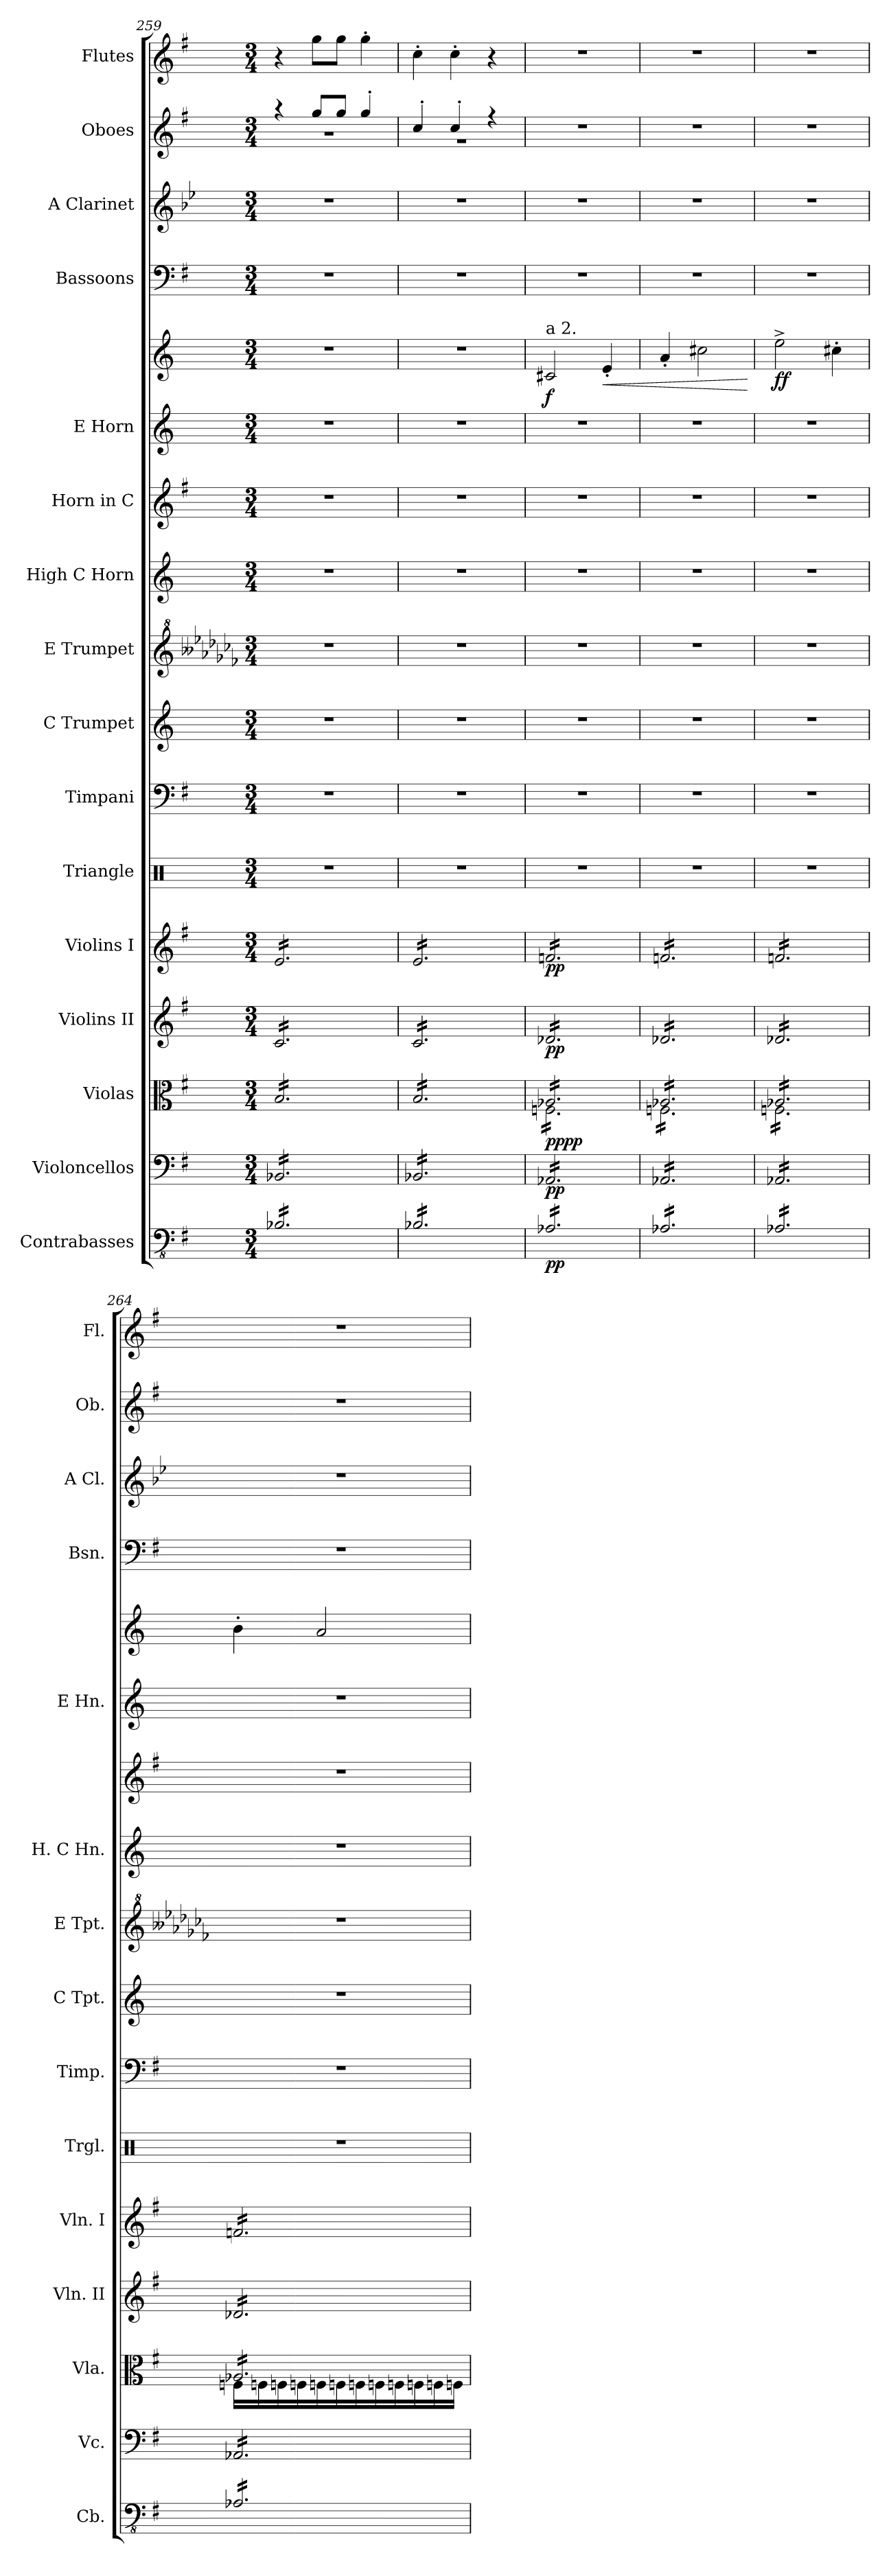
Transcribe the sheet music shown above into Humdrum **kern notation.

**kern	**dynam	**kern	**dynam	**kern	**dynam	**kern	**dynam	**kern	**dynam	**kern	**kern	**kern	**kern	**kern	**kern	**kern	**kern	**dynam	**kern	**kern	**kern	**kern
*part16	*part16	*part15	*part15	*part14	*part14	*part13	*part13	*part12	*part12	*part11	*part10	*part9	*part8	*part7	*part6	*part5	*part5	*part5	*part4	*part3	*part2	*part1
*staff17	*staff17	*staff16	*staff16	*staff15	*staff15	*staff14	*staff14	*staff13	*staff13	*staff12	*staff11	*staff10	*staff9	*staff8	*staff7	*staff6	*staff5	*staff5/6	*staff4	*staff3	*staff2	*staff1
*I"Contrabasses	*	*I"Violoncellos	*	*I"Violas	*	*I"Violins II	*	*I"Violins I	*	*I"Triangle	*I"Timpani	*I"C Trumpet	*I"E Trumpet	*I"High C Horn	*I"Horn in C	*I"E Horn	*	*	*I"Bassoons	*I"A Clarinet	*I"Oboes	*I"Flutes
*I'Cb.	*	*I'Vc.	*	*I'Vla.	*	*I'Vln. II	*	*I'Vln. I	*	*I'Trgl.	*I'Timp.	*I'C Tpt.	*I'E Tpt.	*I'H. C Hn.	*	*I'E Hn.	*	*	*I'Bsn.	*I'A Cl.	*I'Ob.	*I'Fl.
*clefFv4	*	*clefF4	*	*clefC3	*	*clefG2	*	*clefG2	*	*clefX	*clefF4	*clefG2	*clefG^2	*clefG2	*clefG2	*clefG2	*clefG2	*	*clefF4	*clefG2	*clefG2	*clefG2
*ITrd7c12	*	*	*	*	*	*	*	*	*	*	*	*	*ITrd-3c-4	*ITrd7c12	*ITrd7c12	*ITrd5c8	*ITrd5c8	*	*	*ITrd2c3	*	*
*k[f#]	*	*k[f#]	*	*k[f#]	*	*k[f#]	*	*k[f#]	*	*k[]	*k[f#]	*k[]	*k[b--e-a-d-g-c-f-]	*k[]	*k[f#]	*k[f#c#g#d#]	*k[f#c#g#d#]	*	*k[f#]	*k[f#]	*k[f#]	*k[f#]
*M3/4	*	*M3/4	*	*M3/4	*	*M3/4	*	*M3/4	*	*M3/4	*M3/4	*M3/4	*M3/4	*M3/4	*M3/4	*M3/4	*M3/4	*	*M3/4	*M3/4	*M3/4	*M3/4
=259	=259	=259	=259	=259	=259	=259	=259	=259	=259	=259	=259	=259	=259	=259	=259	=259	=259	=259	=259	=259	=259	=259
*	*	*	*	*	*	*	*	*	*	*	*	*	*	*	*	*	*	*	*	*	*^	*
*tremolo	*	*	*	*	*	*	*	*	*	*	*	*	*	*	*	*	*	*	*	*	*	*	*
*	*	*tremolo	*	*	*	*	*	*	*	*	*	*	*	*	*	*	*	*	*	*	*	*	*
*	*	*	*	*tremolo	*	*	*	*	*	*	*	*	*	*	*	*	*	*	*	*	*	*	*
*	*	*	*	*	*	*tremolo	*	*	*	*	*	*	*	*	*	*	*	*	*	*	*	*	*
*	*	*	*	*	*	*	*	*tremolo	*	*	*	*	*	*	*	*	*	*	*	*	*	*	*
16BBB-X/LL	.	16BB-X/LL	.	16B/LL	.	16c/LL	.	16e/LL	.	2.r	2.r	2.r	2.r	2.r	2.r	2.r	2.r	.	2.r	2.r	4r	2.r	4r
16BBB-X/	.	16BB-X/	.	16B/	.	16c/	.	16e/	.	.	.	.	.	.	.	.	.	.	.	.	.	.	.
16BBB-X/	.	16BB-X/	.	16B/	.	16c/	.	16e/	.	.	.	.	.	.	.	.	.	.	.	.	.	.	.
16BBB-X/	.	16BB-X/	.	16B/	.	16c/	.	16e/	.	.	.	.	.	.	.	.	.	.	.	.	.	.	.
16BBB-X/	.	16BB-X/	.	16B/	.	16c/	.	16e/	.	.	.	.	.	.	.	.	.	.	.	.	8gg/L	.	8gg\L
16BBB-X/	.	16BB-X/	.	16B/	.	16c/	.	16e/	.	.	.	.	.	.	.	.	.	.	.	.	.	.	.
16BBB-X/	.	16BB-X/	.	16B/	.	16c/	.	16e/	.	.	.	.	.	.	.	.	.	.	.	.	8gg/J	.	8gg\J
16BBB-X/	.	16BB-X/	.	16B/	.	16c/	.	16e/	.	.	.	.	.	.	.	.	.	.	.	.	.	.	.
16BBB-X/	.	16BB-X/	.	16B/	.	16c/	.	16e/	.	.	.	.	.	.	.	.	.	.	.	.	4gg'/	.	4gg'\
16BBB-X/	.	16BB-X/	.	16B/	.	16c/	.	16e/	.	.	.	.	.	.	.	.	.	.	.	.	.	.	.
16BBB-X/	.	16BB-X/	.	16B/	.	16c/	.	16e/	.	.	.	.	.	.	.	.	.	.	.	.	.	.	.
16BBB-X/JJ	.	16BB-X/JJ	.	16B/JJ	.	16c/JJ	.	16e/JJ	.	.	.	.	.	.	.	.	.	.	.	.	.	.	.
=260	=260	=260	=260	=260	=260	=260	=260	=260	=260	=260	=260	=260	=260	=260	=260	=260	=260	=260	=260	=260	=260	=260	=260
16BBB-X/LL	.	16BB-X/LL	.	16B/LL	.	16c/LL	.	16e/LL	.	2.r	2.r	2.r	2.r	2.r	2.r	2.r	2.r	.	2.r	2.r	4cc'/	2.r	4cc'\
16BBB-X/	.	16BB-X/	.	16B/	.	16c/	.	16e/	.	.	.	.	.	.	.	.	.	.	.	.	.	.	.
16BBB-X/	.	16BB-X/	.	16B/	.	16c/	.	16e/	.	.	.	.	.	.	.	.	.	.	.	.	.	.	.
16BBB-X/	.	16BB-X/	.	16B/	.	16c/	.	16e/	.	.	.	.	.	.	.	.	.	.	.	.	.	.	.
16BBB-X/	.	16BB-X/	.	16B/	.	16c/	.	16e/	.	.	.	.	.	.	.	.	.	.	.	.	4cc'/	.	4cc'\
16BBB-X/	.	16BB-X/	.	16B/	.	16c/	.	16e/	.	.	.	.	.	.	.	.	.	.	.	.	.	.	.
16BBB-X/	.	16BB-X/	.	16B/	.	16c/	.	16e/	.	.	.	.	.	.	.	.	.	.	.	.	.	.	.
16BBB-X/	.	16BB-X/	.	16B/	.	16c/	.	16e/	.	.	.	.	.	.	.	.	.	.	.	.	.	.	.
16BBB-X/	.	16BB-X/	.	16B/	.	16c/	.	16e/	.	.	.	.	.	.	.	.	.	.	.	.	4r	.	4r
16BBB-X/	.	16BB-X/	.	16B/	.	16c/	.	16e/	.	.	.	.	.	.	.	.	.	.	.	.	.	.	.
16BBB-X/	.	16BB-X/	.	16B/	.	16c/	.	16e/	.	.	.	.	.	.	.	.	.	.	.	.	.	.	.
16BBB-X/JJ	.	16BB-X/JJ	.	16B/JJ	.	16c/JJ	.	16e/JJ	.	.	.	.	.	.	.	.	.	.	.	.	.	.	.
*	*	*	*	*	*	*	*	*	*	*	*	*	*	*	*	*	*	*	*	*	*v	*v	*
=261	=261	=261	=261	=261	=261	=261	=261	=261	=261	=261	=261	=261	=261	=261	=261	=261	=261	=261	=261	=261	=261	=261
*	*	*	*	*^	*	*	*	*	*	*	*	*	*	*	*	*	*	*	*	*	*	*
!	!	!	!	!	!	!	!	!	!	!	!	!	!	!	!	!	!	!LO:TX:a:t=a 2.	!	!	!	!	!
!	!LO:DY:b	!	!LO:DY:b	!	!	!LO:DY:b	!	!	!	!	!	!	!	!	!	!	!	!	!	!	!	!	!
!	!	!	!	!	!	!LO:DY:n=1:b	!	!LO:DY:b	!	!LO:DY:b	!	!	!	!	!	!	!	!	!LO:DY:b	!	!	!	!
16AAA-X/LL	pp	16AA-X/LL	pp	16A-X/LL	16Fn\LL	pp pp	16d-X/LL	pp	16fn/LL	pp	2.r	2.r	2.r	2.r	2.r	2.r	2.r	2E#X/	f	2.r	2.r	2.r	2.r
16AAA-X/	.	16AA-X/	.	16A-X/	16Fn\	.	16d-X/	.	16fn/	.	.	.	.	.	.	.	.	.	.	.	.	.	.
16AAA-X/	.	16AA-X/	.	16A-X/	16Fn\	.	16d-X/	.	16fn/	.	.	.	.	.	.	.	.	.	.	.	.	.	.
16AAA-X/	.	16AA-X/	.	16A-X/	16Fn\	.	16d-X/	.	16fn/	.	.	.	.	.	.	.	.	.	.	.	.	.	.
16AAA-X/	.	16AA-X/	.	16A-X/	16Fn\	.	16d-X/	.	16fn/	.	.	.	.	.	.	.	.	.	.	.	.	.	.
16AAA-X/	.	16AA-X/	.	16A-X/	16Fn\	.	16d-X/	.	16fn/	.	.	.	.	.	.	.	.	.	.	.	.	.	.
16AAA-X/	.	16AA-X/	.	16A-X/	16Fn\	.	16d-X/	.	16fn/	.	.	.	.	.	.	.	.	.	.	.	.	.	.
16AAA-X/	.	16AA-X/	.	16A-X/	16Fn\	.	16d-X/	.	16fn/	.	.	.	.	.	.	.	.	.	.	.	.	.	.
!	!	!	!	!	!	!	!	!	!	!	!	!	!	!	!	!	!	!	!LO:HP:b	!	!	!	!
16AAA-X/	.	16AA-X/	.	16A-X/	16Fn\	.	16d-X/	.	16fn/	.	.	.	.	.	.	.	.	4G#'/	<	.	.	.	.
16AAA-X/	.	16AA-X/	.	16A-X/	16Fn\	.	16d-X/	.	16fn/	.	.	.	.	.	.	.	.	.	.	.	.	.	.
16AAA-X/	.	16AA-X/	.	16A-X/	16Fn\	.	16d-X/	.	16fn/	.	.	.	.	.	.	.	.	.	.	.	.	.	.
16AAA-X/JJ	.	16AA-X/JJ	.	16A-X/JJ	16Fn\JJ	.	16d-X/JJ	.	16fn/JJ	.	.	.	.	.	.	.	.	.	.	.	.	.	.
!!LO:PB:g=z
=262	=262	=262	=262	=262	=262	=262	=262	=262	=262	=262	=262	=262	=262	=262	=262	=262	=262	=262	=262	=262	=262	=262	=262
16AAA-X/LL	.	16AA-X/LL	.	16A-X/LL	16Fn\LL	.	16d-X/LL	.	16fn/LL	.	2.r	2.r	2.r	2.r	2.r	2.r	2.r	4c#'/	.	2.r	2.r	2.r	2.r
16AAA-X/	.	16AA-X/	.	16A-X/	16Fn\	.	16d-X/	.	16fn/	.	.	.	.	.	.	.	.	.	.	.	.	.	.
16AAA-X/	.	16AA-X/	.	16A-X/	16Fn\	.	16d-X/	.	16fn/	.	.	.	.	.	.	.	.	.	.	.	.	.	.
16AAA-X/	.	16AA-X/	.	16A-X/	16Fn\	.	16d-X/	.	16fn/	.	.	.	.	.	.	.	.	.	.	.	.	.	.
16AAA-X/	.	16AA-X/	.	16A-X/	16Fn\	.	16d-X/	.	16fn/	.	.	.	.	.	.	.	.	2e#X\	.	.	.	.	.
16AAA-X/	.	16AA-X/	.	16A-X/	16Fn\	.	16d-X/	.	16fn/	.	.	.	.	.	.	.	.	.	.	.	.	.	.
16AAA-X/	.	16AA-X/	.	16A-X/	16Fn\	.	16d-X/	.	16fn/	.	.	.	.	.	.	.	.	.	.	.	.	.	.
16AAA-X/	.	16AA-X/	.	16A-X/	16Fn\	.	16d-X/	.	16fn/	.	.	.	.	.	.	.	.	.	.	.	.	.	.
16AAA-X/	.	16AA-X/	.	16A-X/	16Fn\	.	16d-X/	.	16fn/	.	.	.	.	.	.	.	.	.	.	.	.	.	.
16AAA-X/	.	16AA-X/	.	16A-X/	16Fn\	.	16d-X/	.	16fn/	.	.	.	.	.	.	.	.	.	.	.	.	.	.
16AAA-X/	.	16AA-X/	.	16A-X/	16Fn\	.	16d-X/	.	16fn/	.	.	.	.	.	.	.	.	.	.	.	.	.	.
16AAA-X/JJ	.	16AA-X/JJ	.	16A-X/JJ	16Fn\JJ	.	16d-X/JJ	.	16fn/JJ	.	.	.	.	.	.	.	.	.	.	.	.	.	.
*	*	*	*	*v	*v	*	*	*	*	*	*	*	*	*	*	*	*	*	*	*	*	*	*
.	.	.	.	.	.	.	.	.	.	.	.	.	.	.	.	.	.	[	.	.	.	.
=263	=263	=263	=263	=263	=263	=263	=263	=263	=263	=263	=263	=263	=263	=263	=263	=263	=263	=263	=263	=263	=263	=263
*	*	*	*	*^	*	*	*	*	*	*	*	*	*	*	*	*	*	*	*	*	*	*
!	!	!	!	!	!	!	!	!	!	!	!	!	!	!	!	!	!	!	!LO:DY:b	!	!	!	!
16AAA-X/LL	.	16AA-X/LL	.	16A-X/LL	16Fn\LL	.	16d-X/LL	.	16fn/LL	.	2.r	2.r	2.r	2.r	2.r	2.r	2.r	2g#^\	ff	2.r	2.r	2.r	2.r
16AAA-X/	.	16AA-X/	.	16A-X/	16Fn\	.	16d-X/	.	16fn/	.	.	.	.	.	.	.	.	.	.	.	.	.	.
16AAA-X/	.	16AA-X/	.	16A-X/	16Fn\	.	16d-X/	.	16fn/	.	.	.	.	.	.	.	.	.	.	.	.	.	.
16AAA-X/	.	16AA-X/	.	16A-X/	16Fn\	.	16d-X/	.	16fn/	.	.	.	.	.	.	.	.	.	.	.	.	.	.
16AAA-X/	.	16AA-X/	.	16A-X/	16Fn\	.	16d-X/	.	16fn/	.	.	.	.	.	.	.	.	.	.	.	.	.	.
16AAA-X/	.	16AA-X/	.	16A-X/	16Fn\	.	16d-X/	.	16fn/	.	.	.	.	.	.	.	.	.	.	.	.	.	.
16AAA-X/	.	16AA-X/	.	16A-X/	16Fn\	.	16d-X/	.	16fn/	.	.	.	.	.	.	.	.	.	.	.	.	.	.
16AAA-X/	.	16AA-X/	.	16A-X/	16Fn\	.	16d-X/	.	16fn/	.	.	.	.	.	.	.	.	.	.	.	.	.	.
16AAA-X/	.	16AA-X/	.	16A-X/	16Fn\	.	16d-X/	.	16fn/	.	.	.	.	.	.	.	.	4e#X'\	.	.	.	.	.
16AAA-X/	.	16AA-X/	.	16A-X/	16Fn\	.	16d-X/	.	16fn/	.	.	.	.	.	.	.	.	.	.	.	.	.	.
16AAA-X/	.	16AA-X/	.	16A-X/	16Fn\	.	16d-X/	.	16fn/	.	.	.	.	.	.	.	.	.	.	.	.	.	.
16AAA-X/JJ	.	16AA-X/JJ	.	16A-X/JJ	16Fn\JJ	.	16d-X/JJ	.	16fn/JJ	.	.	.	.	.	.	.	.	.	.	.	.	.	.
=264	=264	=264	=264	=264	=264	=264	=264	=264	=264	=264	=264	=264	=264	=264	=264	=264	=264	=264	=264	=264	=264	=264	=264
16AAA-X/LL	.	16AA-X/LL	.	16A-X/LL	16Fn\LL	.	16d-X/LL	.	16fn/LL	.	2.r	2.r	2.r	2.r	2.r	2.r	2.r	4d#'\	.	2.r	2.r	2.r	2.r
16AAA-X/	.	16AA-X/	.	16A-X/	16Fn\	.	16d-X/	.	16fn/	.	.	.	.	.	.	.	.	.	.	.	.	.	.
16AAA-X/	.	16AA-X/	.	16A-X/	16Fn\	.	16d-X/	.	16fn/	.	.	.	.	.	.	.	.	.	.	.	.	.	.
16AAA-X/	.	16AA-X/	.	16A-X/	16Fn\	.	16d-X/	.	16fn/	.	.	.	.	.	.	.	.	.	.	.	.	.	.
16AAA-X/	.	16AA-X/	.	16A-X/	16Fn\	.	16d-X/	.	16fn/	.	.	.	.	.	.	.	.	2c#/	.	.	.	.	.
16AAA-X/	.	16AA-X/	.	16A-X/	16Fn\	.	16d-X/	.	16fn/	.	.	.	.	.	.	.	.	.	.	.	.	.	.
16AAA-X/	.	16AA-X/	.	16A-X/	16Fn\	.	16d-X/	.	16fn/	.	.	.	.	.	.	.	.	.	.	.	.	.	.
16AAA-X/	.	16AA-X/	.	16A-X/	16Fn\	.	16d-X/	.	16fn/	.	.	.	.	.	.	.	.	.	.	.	.	.	.
16AAA-X/	.	16AA-X/	.	16A-X/	16Fn\	.	16d-X/	.	16fn/	.	.	.	.	.	.	.	.	.	.	.	.	.	.
16AAA-X/	.	16AA-X/	.	16A-X/	16Fn\	.	16d-X/	.	16fn/	.	.	.	.	.	.	.	.	.	.	.	.	.	.
16AAA-X/	.	16AA-X/	.	16A-X/	16Fn\	.	16d-X/	.	16fn/	.	.	.	.	.	.	.	.	.	.	.	.	.	.
16AAA-X/JJ	.	16AA-X/JJ	.	16A-X/JJ	16Fn\JJ	.	16d-X/JJ	.	16fn/JJ	.	.	.	.	.	.	.	.	.	.	.	.	.	.
*	*	*	*	*	*	*	*	*	*Xtremolo	*	*	*	*	*	*	*	*	*	*	*	*	*	*
*	*	*	*	*	*	*	*Xtremolo	*	*	*	*	*	*	*	*	*	*	*	*	*	*	*	*
*	*	*	*	*Xtremolo	*	*	*	*	*	*	*	*	*	*	*	*	*	*	*	*	*	*	*
*	*	*Xtremolo	*	*	*	*	*	*	*	*	*	*	*	*	*	*	*	*	*	*	*	*	*
*Xtremolo	*	*	*	*	*	*	*	*	*	*	*	*	*	*	*	*	*	*	*	*	*	*	*
*	*	*	*	*v	*v	*	*	*	*	*	*	*	*	*	*	*	*	*	*	*	*	*	*
=	=	=	=	=	=	=	=	=	=	=	=	=	=	=	=	=	=	=	=	=	=	=
*-	*-	*-	*-	*-	*-	*-	*-	*-	*-	*-	*-	*-	*-	*-	*-	*-	*-	*-	*-	*-	*-	*-
